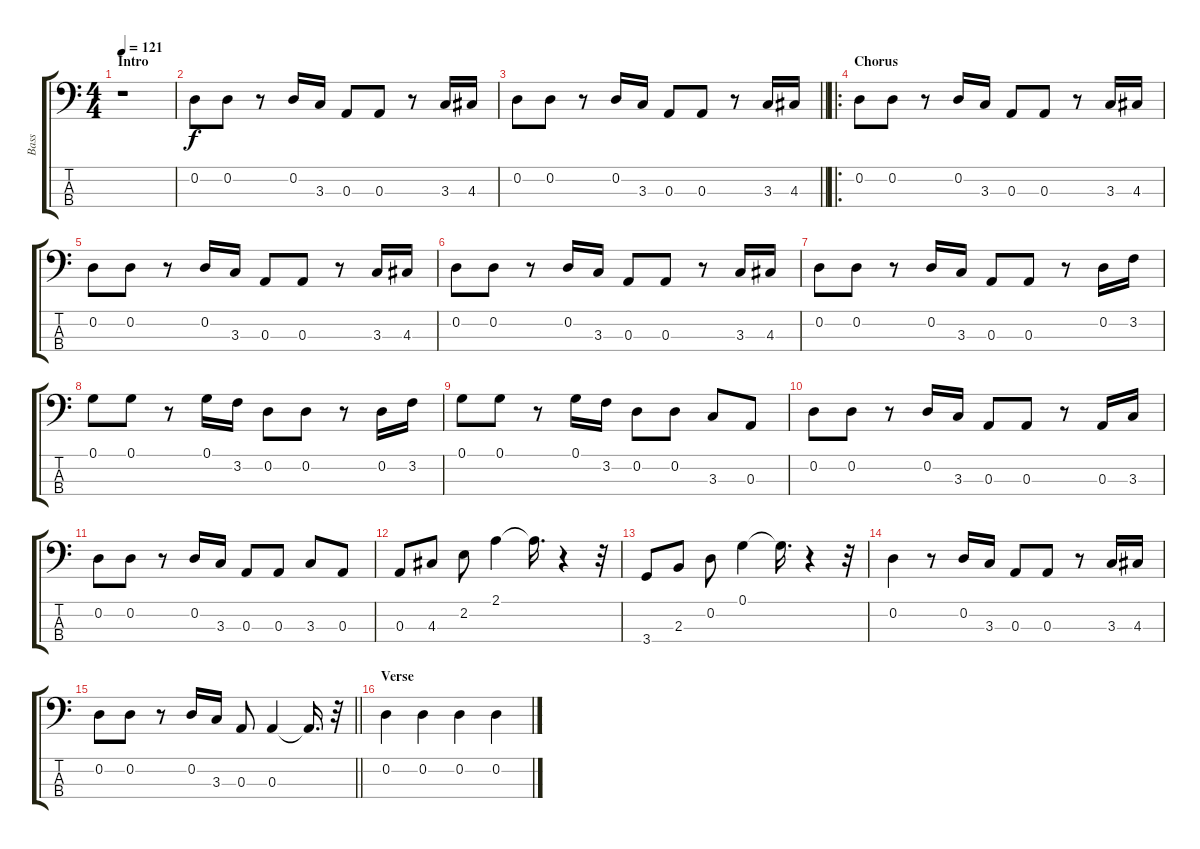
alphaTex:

\track ("Bass" "Bass") {instrument electricbassfinger}
\staff {score tabs}
\tuning (G2 D2 A1 E1) {hide}
\ts (4 4)
\section ("" "Intro")
\tempo 121
\clef f4
\ks c
r.1{dy f instrument electricbassfinger} |
0.2.8 0.2.8 r.8 0.2.16 3.3.16 0.3.8 0.3.8 r.8 3.3.16 4.3.16 |
\barLineRight lightlight
0.2.8 0.2.8 r.8 0.2.16 3.3.16 0.3.8 0.3.8 r.8 3.3.16 4.3.16 |
\ro
\section ("" "Chorus")
0.2.8 0.2.8 r.8 0.2.16 3.3.16 0.3.8 0.3.8 r.8 3.3.16 4.3.16 |
0.2.8 0.2.8 r.8 0.2.16 3.3.16 0.3.8 0.3.8 r.8 3.3.16 4.3.16 |
0.2.8 0.2.8 r.8 0.2.16 3.3.16 0.3.8 0.3.8 r.8 3.3.16 4.3.16 |
0.2.8 0.2.8 r.8 0.2.16 3.3.16 0.3.8 0.3.8 r.8 0.2.16 3.2.16 |
0.1.8 0.1.8 r.8 0.1.16 3.2.16 0.2.8 0.2.8 r.8 0.2.16 3.2.16 |
0.1.8 0.1.8 r.8 0.1.16 3.2.16 0.2.8 0.2.8 3.3.8 0.3.8 |
0.2.8 0.2.8 r.8 0.2.16 3.3.16 0.3.8 0.3.8 r.8 0.3.16 3.3.16 |
0.2.8 0.2.8 r.8 0.2.16 3.3.16 0.3.8 0.3.8 3.3.8 0.3.8 |
0.3.8 4.3.8 2.2.8 2.1.4 2.1{t}.16{d} r.4 r.32 |
3.4.8 2.3.8 0.2.8 0.1.4 0.1{t}.16{d} r.4 r.32 |
0.2.4 r.8 0.2.16 3.3.16 0.3.8 0.3.8 r.8 3.3.16 4.3.16 |
\barLineRight lightlight
0.2.8 0.2.8 r.8 0.2.16 3.3.16 0.3.8 0.3.4 0.3{t}.16{d} r.32 |
\section ("" "Verse")
0.2.4 0.2.4 0.2.4 0.2.4
